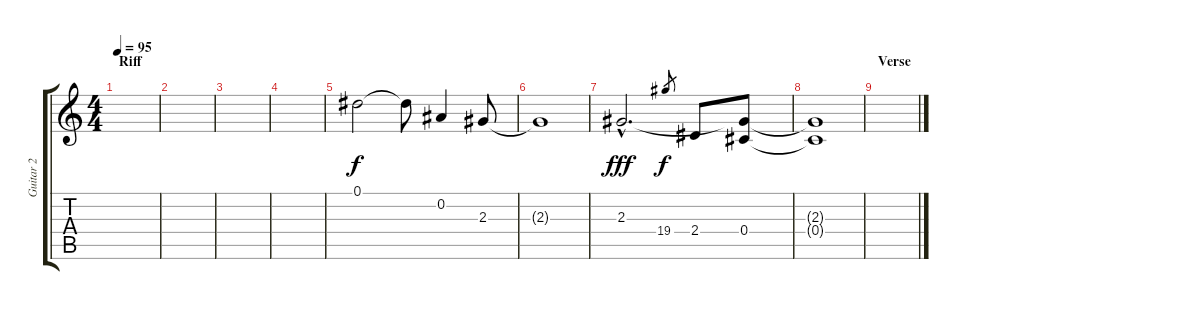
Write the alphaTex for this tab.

\track ("Guitar 2" "Guitar 2") {instrument guitarharmonics}
\staff {score tabs}
\tuning (Eb4 Bb3 Gb3 Db3 Ab2 Db2) {hide}
\ts (4 4)
\section ("" "Riff")
\tempo 95
\clef g2
\ks c
|
|
|
|
0.1.2{instrument guitarharmonics} 0.1{t}.8 0.2.4 2.3.8 |
2.3{t}.1 |
2.3{hac}.2{d dy fff instrument guitarharmonics} 19.4.8{gr dy f} 2.4.8 (2.3{t} 0.4).8 |
(2.3{t} 0.4{t}).1 |
\section ("" "Verse")
